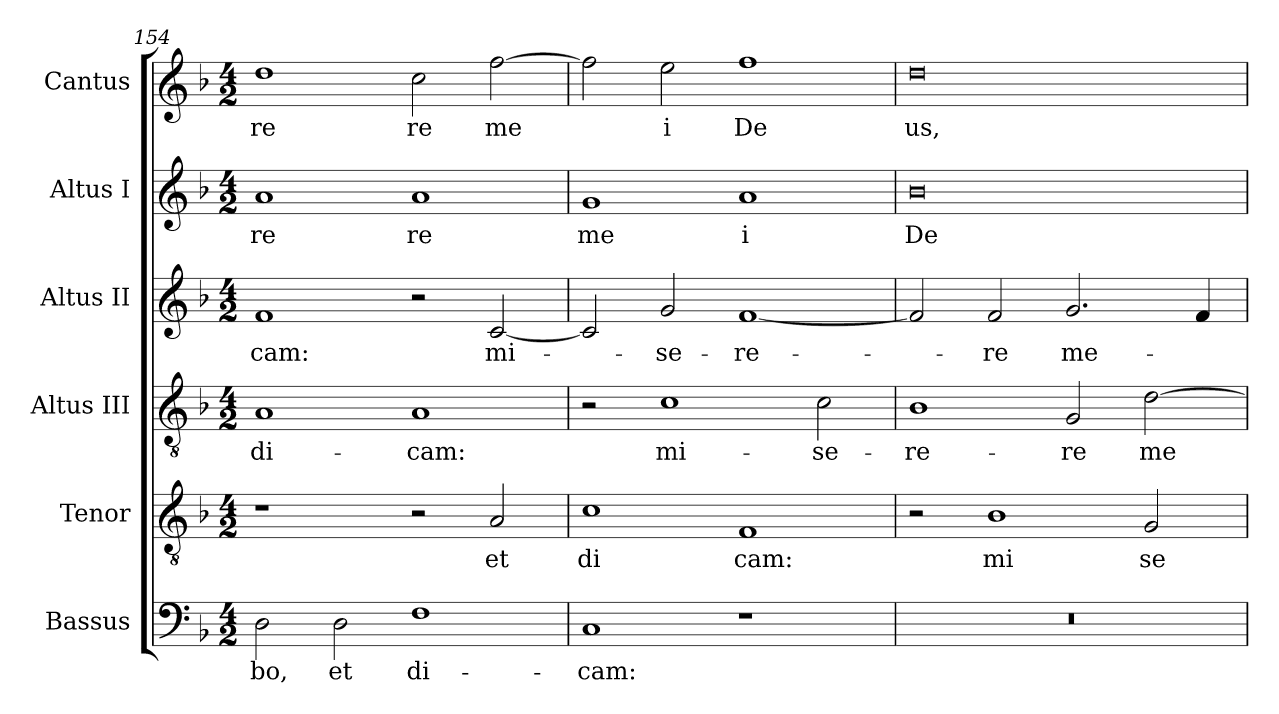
**kern	**text	**kern	**text	**kern	**text	**kern	**text	**kern	**text	**kern	**text
*part6	*part6	*part5	*part5	*part4	*part4	*part3	*part3	*part2	*part2	*part1	*part1
*staff6	*staff6	*staff5	*staff5	*staff4	*staff4	*staff3	*staff3	*staff2	*staff2	*staff1	*staff1
*I"Bassus	*	*I"Tenor	*	*I"Altus III	*	*I"Altus II	*	*I"Altus I	*	*I"Cantus	*
*I'Bassus	*	*I'Tenor	*	*I'Altus III	*	*I'Altus II	*	*I'Altus I	*	*I'Cantus	*
*clefF4	*	*clefGv2	*	*clefGv2	*	*clefG2	*	*clefG2	*	*clefG2	*
*ITrd-3c-5	*	*ITrd-3c-5	*	*ITrd-3c-5	*	*ITrd-3c-5	*	*	*	*ITrd-3c-5	*
*k[b-e-]	*	*k[b-e-]	*	*k[b-e-]	*	*k[b-e-]	*	*k[b-]	*	*k[b-e-]	*
*B-:	*	*B-:	*	*B-:	*	*B-:	*	*F:	*	*B-:	*
*M4/2	*	*M4/2	*	*M4/2	*	*M4/2	*	*M4/2	*	*M4/2	*
=154	=154	=154	=154	=154	=154	=154	=154	=154	=154	=154	=154
!	!LO:LY:b:cj	!	!	!	!LO:LY:b:cj	!	!LO:LY:b:cj	!	!LO:LY:b:cj	!	!LO:LY:b:cj
2G\	-bo,	1r	.	1d	di-	1b-	-cam:	1a	re	1gg	re
!	!LO:LY:b:cj	!	!	!	!	!	!	!	!	!	!
2G\	et	.	.	.	.	.	.	.	.	.	.
!	!LO:LY:b:cj	!	!	!	!LO:LY:b:cj	!	!	!	!LO:LY:b:cj	!	!LO:LY:b:cj
1B-	di-	2r	.	1d	-cam:	2r	.	1a	re	2ff\	re
!	!	!	!LO:LY:b:cj	!	!	!	!LO:LY:b	!	!	!	!LO:LY:b
.	.	2d/	et	.	.	[<2f/	mi-	.	.	[>2bb-\	me
=155	=155	=155	=155	=155	=155	=155	=155	=155	=155	=155	=155
!	!LO:LY:b:cj	!	!LO:LY:b:cj	!	!	!	!	!	!LO:LY:b:cj	!	!
1F	-cam:	1f	di	2r	.	2f/]	.	1g	me	2bb-\]	.
!	!	!	!	!	!LO:LY:b:cj	!	!LO:LY:b:cj	!	!	!	!LO:LY:b:cj
.	.	.	.	1f	mi-	2cc/	-se-	.	.	2aa\	i
!	!	!	!LO:LY:b:cj	!	!	!	!LO:LY:b:cj	!	!LO:LY:b:cj	!	!LO:LY:b:cj
1r	.	1B-	cam:	.	.	[<1b-	-re-	1a	i	1bb-	De
!	!	!	!	!	!LO:LY:b:cj	!	!	!	!	!	!
.	.	.	.	2f\	-se-	.	.	.	.	.	.
=156	=156	=156	=156	=156	=156	=156	=156	=156	=156	=156	=156
!	!	!	!	!	!LO:LY:b:cj	!	!	!	!LO:LY:b:cj	!	!LO:LY:b:cj
0r	.	2r	.	1e-	-re-	2b-/]	.	0b-	De	0gg	us,
!	!	!	!LO:LY:b:cj	!	!	!	!LO:LY:b:cj	!	!	!	!
.	.	1e-	mi	.	.	2b-/	-re	.	.	.	.
!	!	!	!	!	!LO:LY:b:cj	!	!LO:LY:b	!	!	!	!
.	.	.	.	2c/	-re	2.cc/	me-	.	.	.	.
!	!	!	!LO:LY:b:cj	!	!LO:LY:b	!	!	!	!	!	!
.	.	2c/	se	[>2g\	me-	.	.	.	.	.	.
.	.	.	.	.	.	4b-/	.	.	.	.	.
=	=	=	=	=	=	=	=	=	=	=	=
*-	*-	*-	*-	*-	*-	*-	*-	*-	*-	*-	*-
